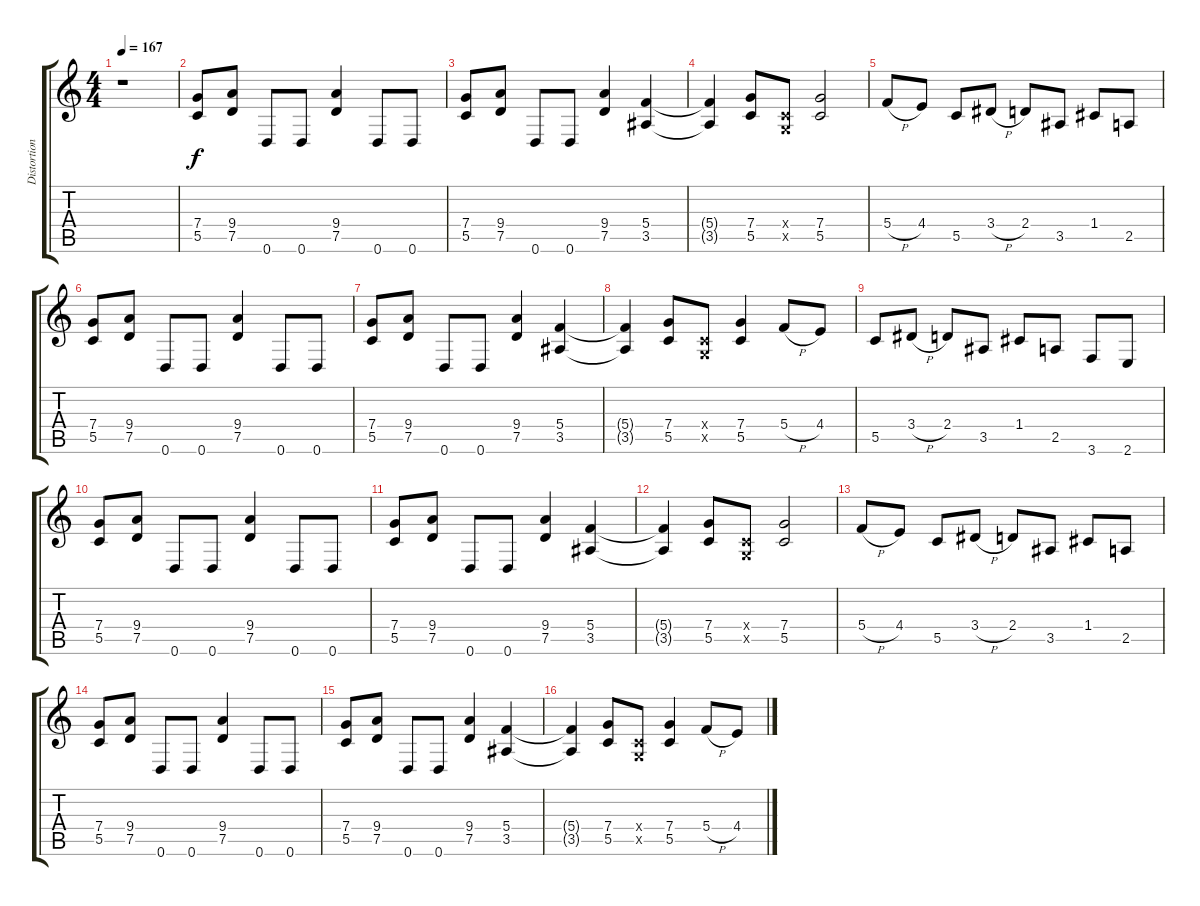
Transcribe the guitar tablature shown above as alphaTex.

\track ("Distortion Guitar" "Distortion") {instrument distortionguitar}
\staff {score tabs}
\tuning (D4 A3 F3 C3 G2 D2) {hide}
\ts (4 4)
\tempo 167
\clef g2
\ks c
r.1{txt "" dy f instrument distortionguitar} |
(7.4 5.5).8 (9.4 7.5).8 0.6.8 0.6.8 (9.4 7.5).4 0.6.8 0.6.8 |
(7.4 5.5).8{txt ""} (9.4 7.5).8 0.6.8 0.6.8 (9.4 7.5).4 (5.4 3.5).4 |
(5.4{t} 3.5{t}).4{txt ""} (7.4 5.5).8 (0.4{x} 0.5{x}).8 (7.4 5.5).2 |
5.4{h}.8 4.4.8 5.5.8 3.4{h}.8 2.4.8 3.5.8 1.4.8 2.5.8 |
(7.4 5.5).8 (9.4 7.5).8 0.6.8 0.6.8 (9.4 7.5).4 0.6.8 0.6.8 |
(7.4 5.5).8 (9.4 7.5).8 0.6.8 0.6.8 (9.4 7.5).4 (5.4 3.5).4 |
(5.4{t} 3.5{t}).4 (7.4 5.5).8 (0.4{x} 0.5{x}).8 (7.4 5.5).4 5.4{h}.8 4.4.8 |
5.5.8 3.4{h}.8 2.4.8 3.5.8 1.4.8 2.5.8 3.6.8 2.6.8 |
(7.4 5.5).8 (9.4 7.5).8 0.6.8 0.6.8 (9.4 7.5).4 0.6.8 0.6.8 |
(7.4 5.5).8 (9.4 7.5).8 0.6.8 0.6.8 (9.4 7.5).4 (5.4 3.5).4 |
(5.4{t} 3.5{t}).4 (7.4 5.5).8 (0.4{x} 0.5{x}).8 (7.4 5.5).2 |
5.4{h}.8 4.4.8 5.5.8 3.4{h}.8 2.4.8 3.5.8 1.4.8 2.5.8 |
(7.4 5.5).8 (9.4 7.5).8 0.6.8 0.6.8 (9.4 7.5).4 0.6.8 0.6.8 |
(7.4 5.5).8 (9.4 7.5).8 0.6.8 0.6.8 (9.4 7.5).4 (5.4 3.5).4 |
(5.4{t} 3.5{t}).4 (7.4 5.5).8 (0.4{x} 0.5{x}).8 (7.4 5.5).4 5.4{h}.8 4.4.8
